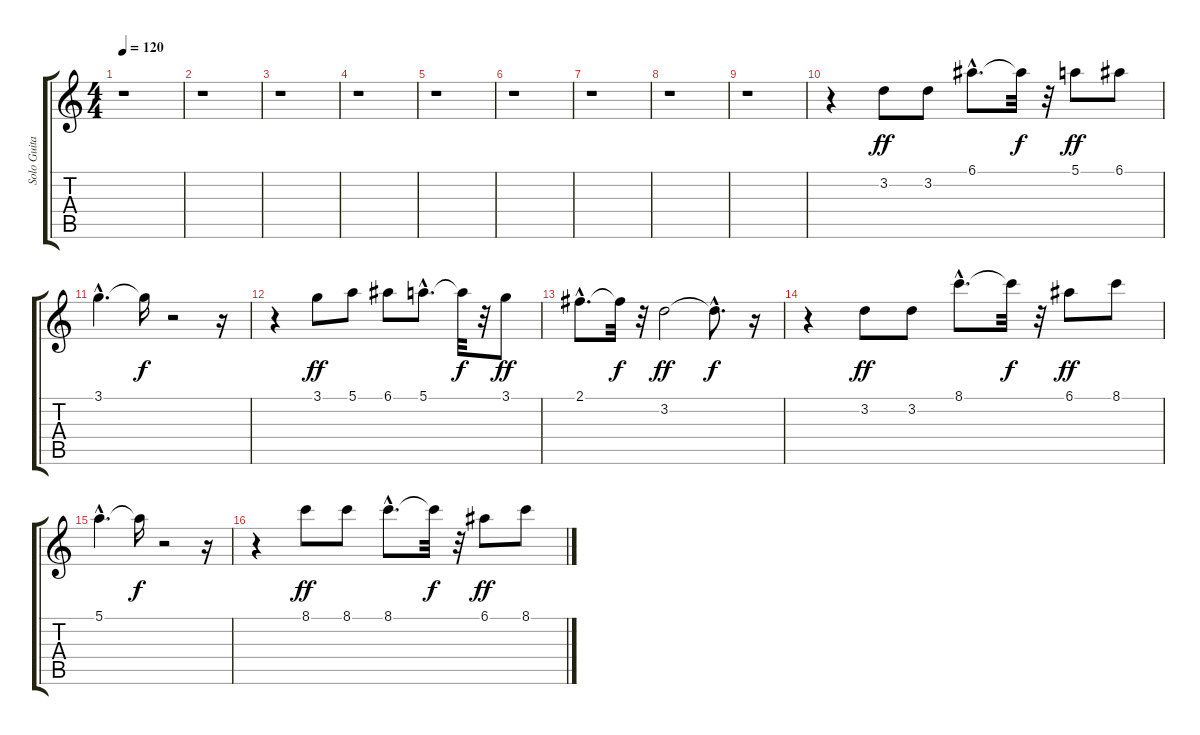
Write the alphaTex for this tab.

\track ("Solo Guitar" "Solo Guita") {instrument overdrivenguitar}
\staff {score tabs}
\tuning (E4 B3 G3 D3 A2 E2) {hide}
\ts (4 4)
\tempo 120
\clef g2
\ks c
r.1{dy ff instrument overdrivenguitar} |
r.1 |
r.1 |
r.1 |
r.1 |
r.1 |
r.1 |
r.1 |
r.1 |
r.4 3.2.8 3.2.8 6.1{hac}.8{d} 6.1{t}.32{dy f} r.32 5.1.8{dy ff} 6.1.8 |
3.1{hac}.4{d} 3.1{t}.16{dy f} r.2 r.16 |
r.4 3.1.8{dy ff} 5.1.8 6.1.8 5.1{hac}.8{d} 5.1{t}.32{dy f} r.32 3.1.8{dy ff} |
2.1{hac}.8{d} 2.1{t}.32{dy f} r.32 3.2.2{dy ff} 3.2{hac t}.8{d dy f} r.16 |
r.4 3.2.8{dy ff} 3.2.8 8.1{hac}.8{d} 8.1{t}.32{dy f} r.32 6.1.8{dy ff} 8.1.8 |
5.1{hac}.4{d} 5.1{t}.16{dy f} r.2 r.16 |
r.4 8.1.8{dy ff} 8.1.8 8.1{hac}.8{d} 8.1{t}.32{dy f} r.32 6.1.8{dy ff} 8.1.8
